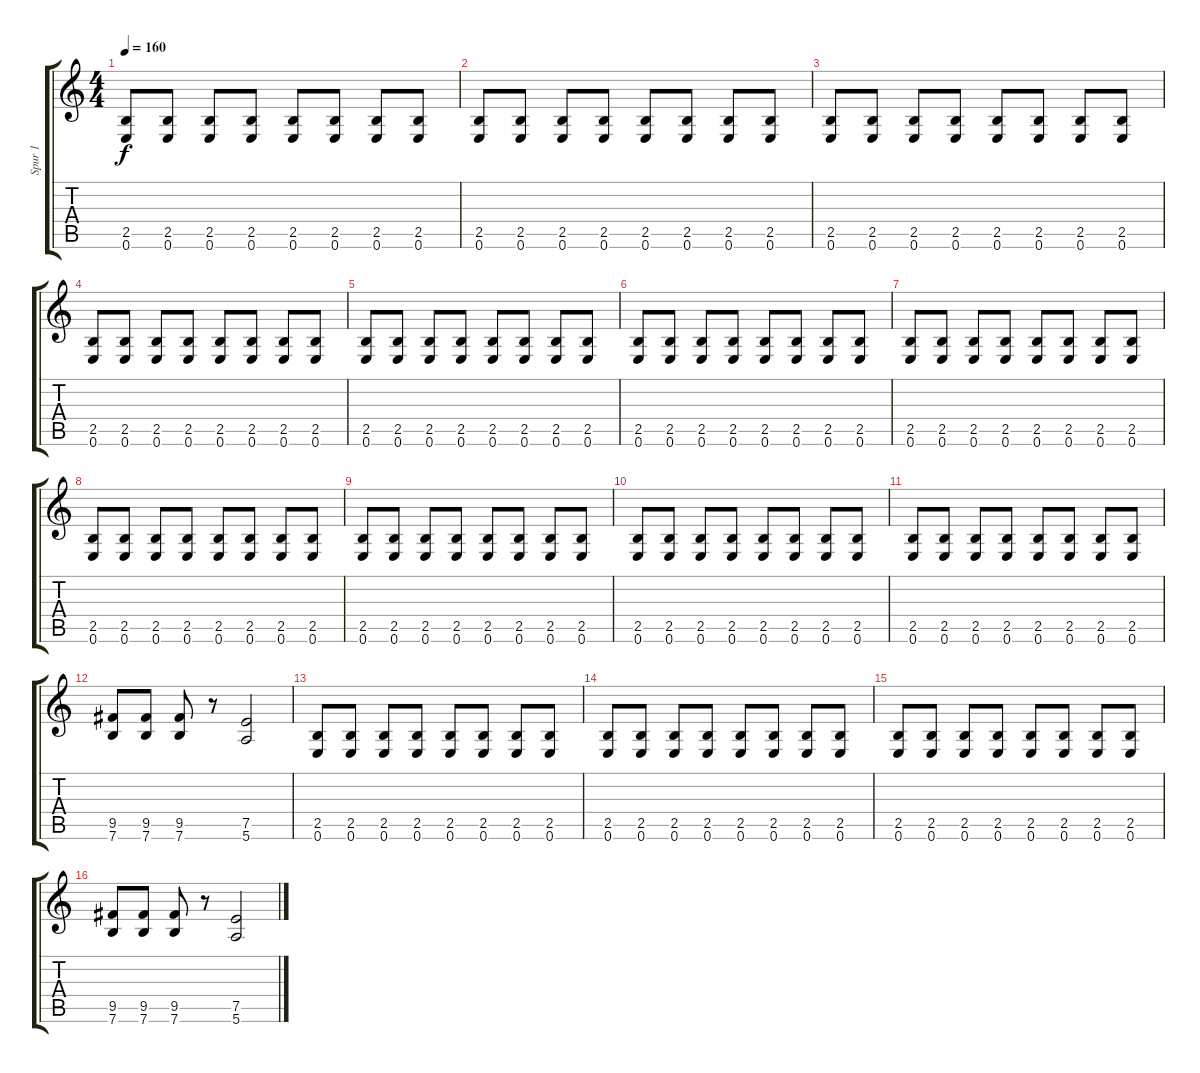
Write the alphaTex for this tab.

\track ("Spur 1" "Spur 1") {instrument distortionguitar}
\staff {score tabs}
\tuning (E4 B3 G3 D3 A2 E2) {hide}
\ts (4 4)
\tempo 160
\clef g2
\ks c
(2.5 0.6).8{dy f instrument distortionguitar} (2.5 0.6).8 (2.5 0.6).8 (2.5 0.6).8 (2.5 0.6).8 (2.5 0.6).8 (2.5 0.6).8 (2.5 0.6).8 |
(2.5 0.6).8 (2.5 0.6).8 (2.5 0.6).8 (2.5 0.6).8 (2.5 0.6).8 (2.5 0.6).8 (2.5 0.6).8 (2.5 0.6).8 |
(2.5 0.6).8 (2.5 0.6).8 (2.5 0.6).8 (2.5 0.6).8 (2.5 0.6).8 (2.5 0.6).8 (2.5 0.6).8 (2.5 0.6).8 |
(2.5 0.6).8 (2.5 0.6).8 (2.5 0.6).8 (2.5 0.6).8 (2.5 0.6).8 (2.5 0.6).8 (2.5 0.6).8 (2.5 0.6).8 |
(2.5 0.6).8 (2.5 0.6).8 (2.5 0.6).8 (2.5 0.6).8 (2.5 0.6).8 (2.5 0.6).8 (2.5 0.6).8 (2.5 0.6).8 |
(2.5 0.6).8 (2.5 0.6).8 (2.5 0.6).8 (2.5 0.6).8 (2.5 0.6).8 (2.5 0.6).8 (2.5 0.6).8 (2.5 0.6).8 |
(2.5 0.6).8 (2.5 0.6).8 (2.5 0.6).8 (2.5 0.6).8 (2.5 0.6).8 (2.5 0.6).8 (2.5 0.6).8 (2.5 0.6).8 |
(2.5 0.6).8 (2.5 0.6).8 (2.5 0.6).8 (2.5 0.6).8 (2.5 0.6).8 (2.5 0.6).8 (2.5 0.6).8 (2.5 0.6).8 |
(2.5 0.6).8 (2.5 0.6).8 (2.5 0.6).8 (2.5 0.6).8 (2.5 0.6).8 (2.5 0.6).8 (2.5 0.6).8 (2.5 0.6).8 |
(2.5 0.6).8 (2.5 0.6).8 (2.5 0.6).8 (2.5 0.6).8 (2.5 0.6).8 (2.5 0.6).8 (2.5 0.6).8 (2.5 0.6).8 |
(2.5 0.6).8 (2.5 0.6).8 (2.5 0.6).8 (2.5 0.6).8 (2.5 0.6).8 (2.5 0.6).8 (2.5 0.6).8 (2.5 0.6).8 |
(9.5 7.6).8 (9.5 7.6).8 (9.5 7.6).8 r.8 (7.5 5.6).2 |
(2.5 0.6).8 (2.5 0.6).8 (2.5 0.6).8 (2.5 0.6).8 (2.5 0.6).8 (2.5 0.6).8 (2.5 0.6).8 (2.5 0.6).8 |
(2.5 0.6).8 (2.5 0.6).8 (2.5 0.6).8 (2.5 0.6).8 (2.5 0.6).8 (2.5 0.6).8 (2.5 0.6).8 (2.5 0.6).8 |
(2.5 0.6).8 (2.5 0.6).8 (2.5 0.6).8 (2.5 0.6).8 (2.5 0.6).8 (2.5 0.6).8 (2.5 0.6).8 (2.5 0.6).8 |
(9.5 7.6).8 (9.5 7.6).8 (9.5 7.6).8 r.8 (7.5 5.6).2
